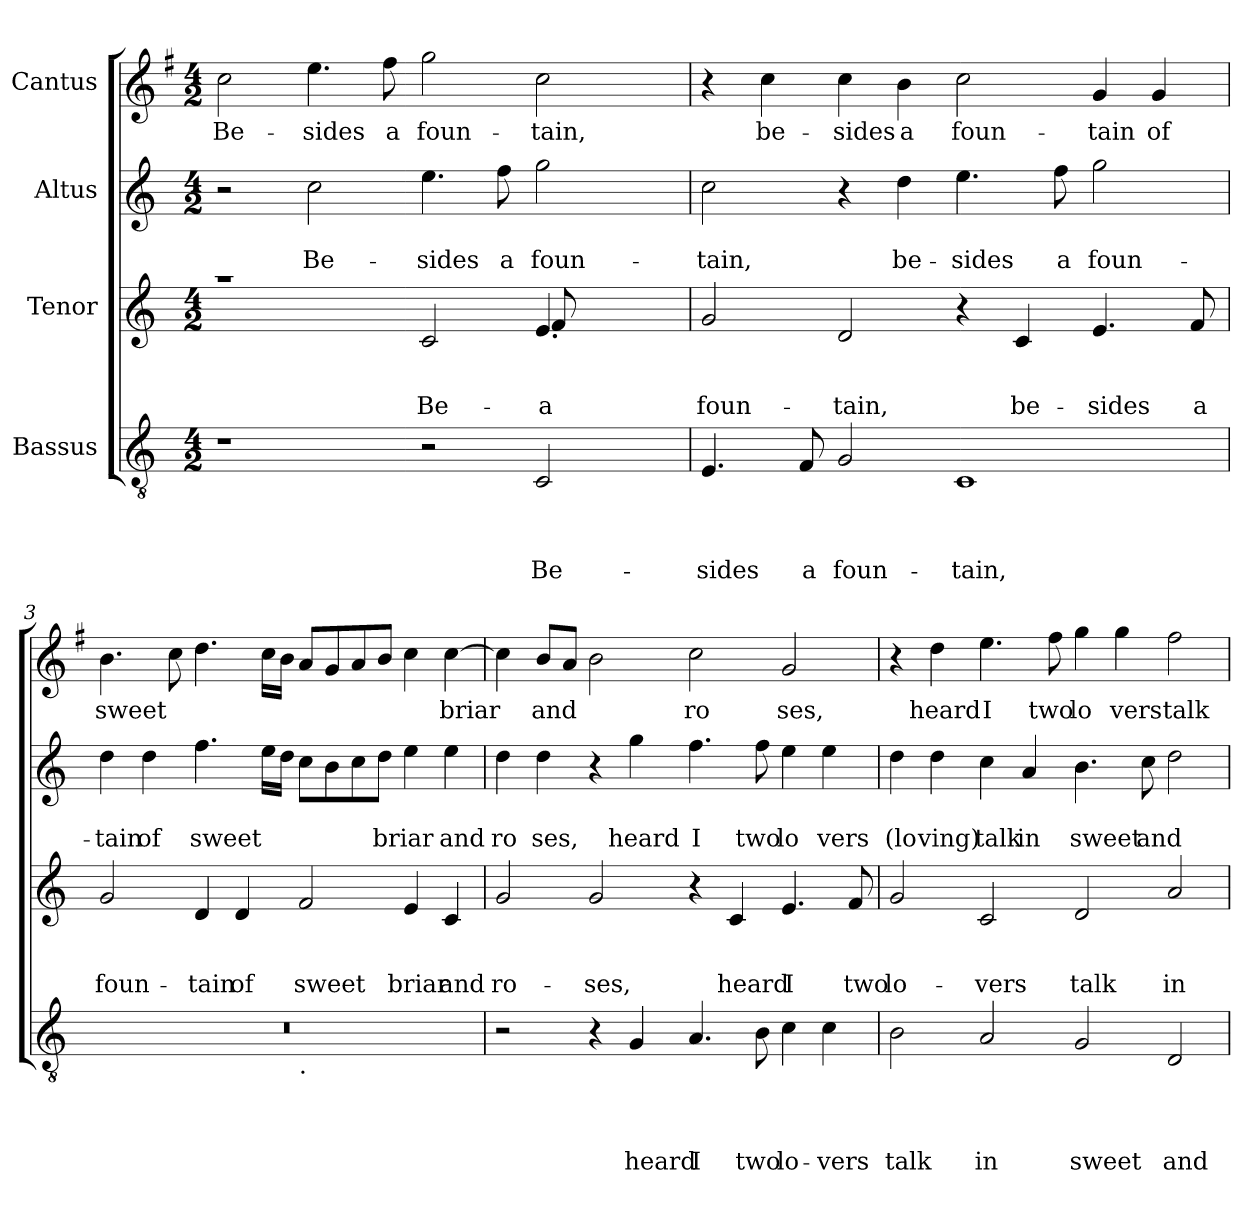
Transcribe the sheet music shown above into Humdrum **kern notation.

**kern	**text	**text	**text	**text	**kern	**text	**text	**text	**kern	**text	**text	**kern	**text
*part4	*part4	*part4	*part4	*part4	*part3	*part3	*part3	*part3	*part2	*part2	*part2	*part1	*part1
*staff4	*staff4	*staff4	*staff4	*staff4	*staff3	*staff3	*staff3	*staff3	*staff2	*staff2	*staff2	*staff1	*staff1
*I"Bassus	*	*	*	*	*I"Tenor	*	*	*	*I"Altus	*	*	*I"Cantus	*
*clefGv2	*	*	*	*	*clefG2	*	*	*	*clefG2	*	*	*clefG2	*
*	*	*	*	*	*	*	*	*	*	*	*	*ITrd-3c-5	*
*k[]	*	*	*	*	*k[]	*	*	*	*k[]	*	*	*k[]	*
*C:	*	*	*	*	*C:	*	*	*	*C:	*	*	*C:	*
*M4/2	*	*	*	*	*M4/2	*	*	*	*M4/2	*	*	*M4/2	*
=1	=1	=1	=1	=1	=1	=1	=1	=1	=1	=1	=1	=1	=1
*	*	*	*	*	*^	*	*	*	*	*	*	*	*
!	!	!	!	!	!	!	!	!	!	!	!	!	!	!LO:LY:b
1r	.	.	.	.	1raa	1.ryy	.	.	.	2r	.	.	2ff\	Be-
!	!	!	!	!	!	!	!	!	!	!	!	!LO:LY:b	!	!LO:LY:b
.	.	.	.	.	.	.	.	.	.	2cc\	.	Be-	4.aa\	-sides
!	!	!	!	!	!	!	!	!	!	!	!	!	!	!LO:LY:b
.	.	.	.	.	.	.	.	.	.	.	.	.	8bb\	a
!	!	!	!	!	!	!	!	!	!LO:LY:b	!	!	!LO:LY:b	!	!LO:LY:b
2r	.	.	.	.	2c/	.	.	.	Be-	4.ee\	.	-sides	2ccc\	foun-
!	!	!	!	!	!	!	!	!	!	!	!	!LO:LY:b	!	!
.	.	.	.	.	.	.	.	.	.	8ff\	.	a	.	.
!	!	!	!	!LO:LY:b	!	!	!	!	!LO:LY:b	!	!	!	!	!
!	!	!	!	!	!	!	!	!	!LO:LY:b	!	!	!LO:LY:b	!	!LO:LY:b
2C/	.	.	.	Be-	4.e/	8f/	.	.	a	2gg\	.	foun-	2ff\	-tain,
.	.	.	.	.	.	8ryy	.	.	.	.	.	.	.	.
.	.	.	.	.	.	4ryy	.	.	.	.	.	.	.	.
.	.	.	.	.	8ryy	.	.	.	.	.	.	.	.	.
*	*	*	*	*	*v	*v	*	*	*	*	*	*	*	*
=2	=2	=2	=2	=2	=2	=2	=2	=2	=2	=2	=2	=2	=2
!	!	!	!	!LO:LY:b	!	!	!	!LO:LY:b	!	!	!LO:LY:b	!	!
4.E/	.	.	.	-sides	2g/	.	.	foun-	2cc\	.	-tain,	4r	.
!	!	!	!	!	!	!	!	!	!	!	!	!	!LO:LY:b
.	.	.	.	.	.	.	.	.	.	.	.	4ff\	be-
!	!	!	!	!LO:LY:b	!	!	!	!	!	!	!	!	!
8F/	.	.	.	a	.	.	.	.	.	.	.	.	.
!	!	!	!	!LO:LY:b	!	!	!	!LO:LY:b	!	!	!	!	!LO:LY:b
2G/	.	.	.	foun-	2d/	.	.	-tain,	4r	.	.	4ff\	-sides
!	!	!	!	!	!	!	!	!	!	!	!LO:LY:b	!	!LO:LY:b
.	.	.	.	.	.	.	.	.	4dd\	.	be-	4ee\	a
!	!	!	!	!LO:LY:b	!	!	!	!	!	!	!LO:LY:b	!	!LO:LY:b
1C	.	.	.	-tain,	4r	.	.	.	4.ee\	.	-sides	2ff\	foun-
!	!	!	!	!	!	!	!	!LO:LY:b	!	!	!	!	!
.	.	.	.	.	4c/	.	.	be-	.	.	.	.	.
!	!	!	!	!	!	!	!	!	!	!	!LO:LY:b	!	!
.	.	.	.	.	.	.	.	.	8ff\	.	a	.	.
!	!	!	!	!	!	!	!	!LO:LY:b	!	!	!LO:LY:b	!	!LO:LY:b
.	.	.	.	.	4.e/	.	.	-sides	2gg\	.	foun-	4cc/	-tain
!	!	!	!	!	!	!	!	!	!	!	!	!	!LO:LY:b
.	.	.	.	.	.	.	.	.	.	.	.	4cc/	of
!	!	!	!	!	!	!	!	!LO:LY:b	!	!	!	!	!
.	.	.	.	.	8f/	.	.	a	.	.	.	.	.
=3	=3	=3	=3	=3	=3	=3	=3	=3	=3	=3	=3	=3	=3
!	!	!	!	!	!	!	!	!LO:LY:b	!	!	!LO:LY:b	!	!LO:LY:b
*^	*	*	*	*	*	*	*	*	*	*	*	*	*
0r	1ryy	.	.	.	.	2g/	.	.	foun-	4dd\	.	-tain	4.ee\	sweet
!	!	!	!	!	!	!	!	!	!	!	!	!LO:LY:b	!	!
.	.	.	.	.	.	.	.	.	.	4dd\	.	of	.	.
.	.	.	.	.	.	.	.	.	.	.	.	.	8ff\	.
!	!	!	!	!	!	!	!	!	!LO:LY:b	!	!	!LO:LY:b	!	!
.	.	.	.	.	.	4d/	.	.	-tain	4.ff\	.	sweet	4.gg\	.
!	!	!	!	!	!	!	!	!	!LO:LY:b	!	!	!	!	!
.	.	.	.	.	.	4d/	.	.	of	.	.	.	.	.
.	.	.	.	.	.	.	.	.	.	16ee\LL	.	.	16ff\LL	.
.	.	.	.	.	.	.	.	.	.	16dd\JJ	.	.	16ee\JJ	.
!	!LO:TX:b:t=.	!	!	!	!	!	!	!	!	!	!	!	!	!
!	!	!	!	!	!	!	!	!	!LO:LY:b	!	!	!	!	!
.	1ryy	.	.	.	.	2f/	.	.	sweet	8cc\L	.	.	8dd/L	.
.	.	.	.	.	.	.	.	.	.	8b\	.	.	8cc/	.
.	.	.	.	.	.	.	.	.	.	8cc\	.	.	8dd/	.
!	!	!	!	!	!	!	!	!	!	!	!	!LO:LY:b	!	!
.	.	.	.	.	.	.	.	.	.	8dd\J	.	briar	8ee/J	.
!	!	!	!	!	!	!	!	!	!LO:LY:b	!	!	!	!	!
.	.	.	.	.	.	4e/	.	.	briar	4ee\	.	.	4ff\	.
!	!	!	!	!	!	!	!	!	!LO:LY:b	!	!	!LO:LY:b	!	!LO:LY:b
.	.	.	.	.	.	4c/	.	.	and	4ee\	.	and	[<4ff\	briar
!!LO:LB:g=z
=4	=4	=4	=4	=4	=4	=4	=4	=4	=4	=4	=4	=4	=4	=4
!	!	!	!	!	!	!	!	!	!LO:LY:b	!	!	!LO:LY:b	!	!
*v	*v	*	*	*	*	*	*	*	*	*	*	*	*	*
2r	.	.	.	.	2g/	.	.	ro-	4dd\	.	ro	4ff\]	.
!	!	!	!	!	!	!	!	!	!	!	!LO:LY:b	!	!LO:LY:b
.	.	.	.	.	.	.	.	.	4dd\	.	ses,	8ee/L	and
.	.	.	.	.	.	.	.	.	.	.	.	8dd/J	.
!	!	!	!	!	!	!	!	!LO:LY:b	!	!	!	!	!
4r	.	.	.	.	2g/	.	.	-ses,	4r	.	.	2ee\	.
!	!	!	!	!LO:LY:b	!	!	!	!	!	!	!LO:LY:b	!	!
4G/	.	.	.	heard	.	.	.	.	4gg\	.	heard	.	.
!	!	!	!	!LO:LY:b	!	!	!	!	!	!	!LO:LY:b	!	!LO:LY:b
4.A/	.	.	.	I	4r	.	.	.	4.ff\	.	I	2ff\	ro
!	!	!	!	!	!	!	!	!LO:LY:b	!	!	!	!	!
.	.	.	.	.	4c/	.	.	heard	.	.	.	.	.
!	!	!	!	!LO:LY:b	!	!	!	!	!	!	!LO:LY:b	!	!
8B\	.	.	.	two	.	.	.	.	8ff\	.	two	.	.
!	!	!	!	!LO:LY:b	!	!	!	!LO:LY:b	!	!	!LO:LY:b	!	!LO:LY:b
4c\	.	.	.	lo-	4.e/	.	.	I	4ee\	.	lo	2cc/	ses,
!	!	!	!	!LO:LY:b	!	!	!	!	!	!	!LO:LY:b	!	!
4c\	.	.	.	-vers	.	.	.	.	4ee\	.	vers	.	.
!	!	!	!	!	!	!	!	!LO:LY:b	!	!	!	!	!
.	.	.	.	.	8f/	.	.	two	.	.	.	.	.
=5	=5	=5	=5	=5	=5	=5	=5	=5	=5	=5	=5	=5	=5
!	!	!	!	!LO:LY:b	!	!	!	!LO:LY:b	!	!	!LO:LY:b	!	!
2B\	.	.	.	talk	2g/	.	.	lo-	4dd\	.	(lo	4r	.
!	!	!	!	!	!	!	!	!	!	!	!LO:LY:b	!	!LO:LY:b
.	.	.	.	.	.	.	.	.	4dd\	.	ving)	4gg\	heard
!	!	!	!	!LO:LY:b	!	!	!	!LO:LY:b	!	!	!LO:LY:b	!	!LO:LY:b
2A/	.	.	.	in	2c/	.	.	-vers	4cc\	.	talk	4.aa\	I
!	!	!	!	!	!	!	!	!	!	!	!LO:LY:b	!	!
.	.	.	.	.	.	.	.	.	4a/	.	in	.	.
!	!	!	!	!	!	!	!	!	!	!	!	!	!LO:LY:b
.	.	.	.	.	.	.	.	.	.	.	.	8bb\	two
!	!	!	!	!LO:LY:b	!	!	!	!LO:LY:b	!	!	!LO:LY:b	!	!LO:LY:b
2G/	.	.	.	sweet	2d/	.	.	talk	4.b\	.	sweet	4ccc\	lo
!	!	!	!	!	!	!	!	!	!	!	!	!	!LO:LY:b
.	.	.	.	.	.	.	.	.	.	.	.	4ccc\	vers
!	!	!	!	!	!	!	!	!	!	!	!LO:LY:b	!	!
.	.	.	.	.	.	.	.	.	8cc\	.	and	.	.
!	!	!	!	!LO:LY:b	!	!	!	!LO:LY:b	!	!	!	!	!LO:LY:b
2D/	.	.	.	and	2a/	.	.	in	2dd\	.	.	2bb\	talk
=	=	=	=	=	=	=	=	=	=	=	=	=	=
*-	*-	*-	*-	*-	*-	*-	*-	*-	*-	*-	*-	*-	*-
